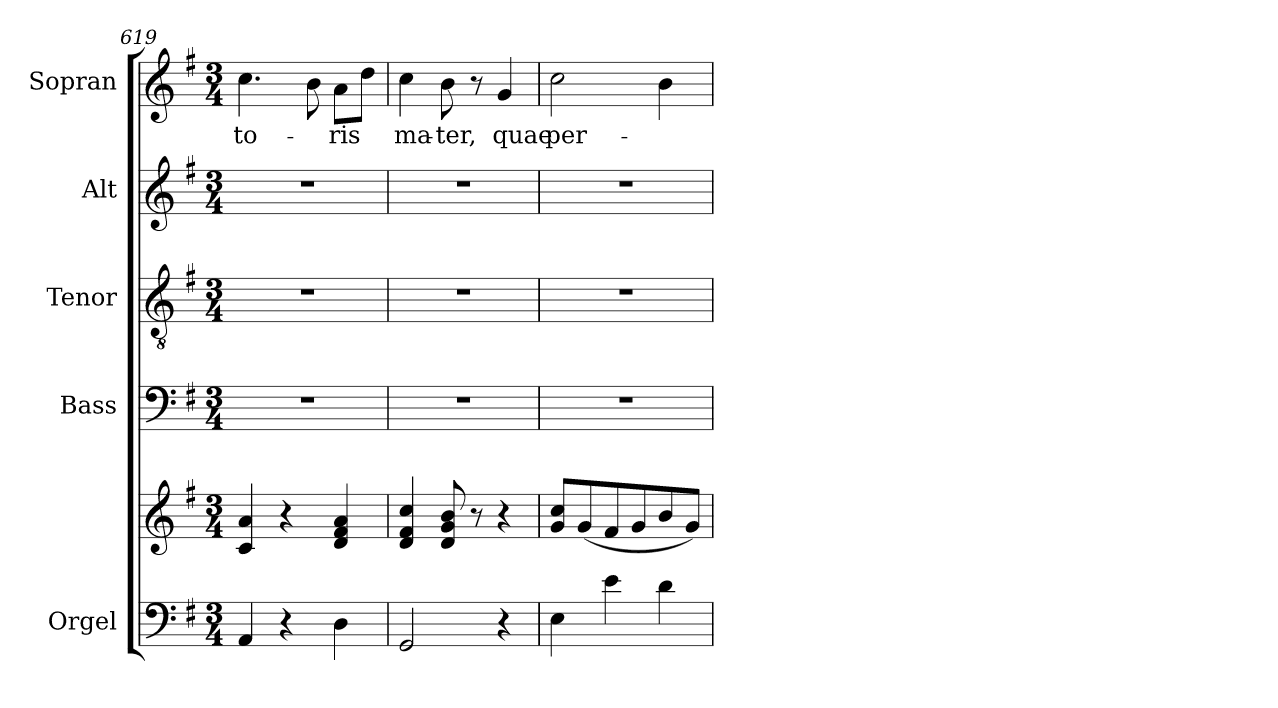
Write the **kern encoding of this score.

**kern	**kern	**kern	**kern	**kern	**kern	**text
*part5	*part5	*part4	*part3	*part2	*part1	*part1
*staff6	*staff5	*staff4	*staff3	*staff2	*staff1	*staff1
*I"Orgel	*	*I"Bass	*I"Tenor	*I"Alt	*I"Sopran	*
*I'Org.	*	*I'B.	*I'T.	*I'A.	*I'S.	*
*clefF4	*clefG2	*clefF4	*clefGv2	*clefG2	*clefG2	*
*k[f#]	*k[f#]	*k[f#]	*k[f#]	*k[f#]	*k[f#]	*
*G:	*G:	*G:	*G:	*G:	*G:	*
*M3/4	*M3/4	*M3/4	*M3/4	*M3/4	*M3/4	*
=619	=619	=619	=619	=619	=619	=619
!	!	!	!	!	!	!LO:LY:b
4AA/	4c/ 4a/	2.r	2.r	2.r	4.cc\	-to-
4r	4r	.	.	.	.	.
.	.	.	.	.	8b\	.
!	!	!	!	!	!	!LO:LY:b
4D\	4d/ 4f#/ 4a/	.	.	.	8a\L	-ris
.	.	.	.	.	8dd\J	.
=620	=620	=620	=620	=620	=620	=620
!	!	!	!	!	!	!LO:LY:b
2GG/	4d/ 4f#/ 4cc/	2.r	2.r	2.r	4cc\	ma-
!	!	!	!	!	!	!LO:LY:b
.	8d/ 8g/ 8b/	.	.	.	8b\	-ter,
.	8r	.	.	.	8r	.
!	!	!	!	!	!	!LO:LY:b
4r	4r	.	.	.	4g/	quae
=621	=621	=621	=621	=621	=621	=621
!	!	!	!	!	!	!LO:LY:b
4E\	8g/ 8cc/L	2.r	2.r	2.r	2cc\	per-
.	(<8g/	.	.	.	.	.
4e\	8f#/	.	.	.	.	.
.	8g/	.	.	.	.	.
4d\	8b/	.	.	.	4b\	.
.	8g/J)	.	.	.	.	.
=	=	=	=	=	=	=
*-	*-	*-	*-	*-	*-	*-
